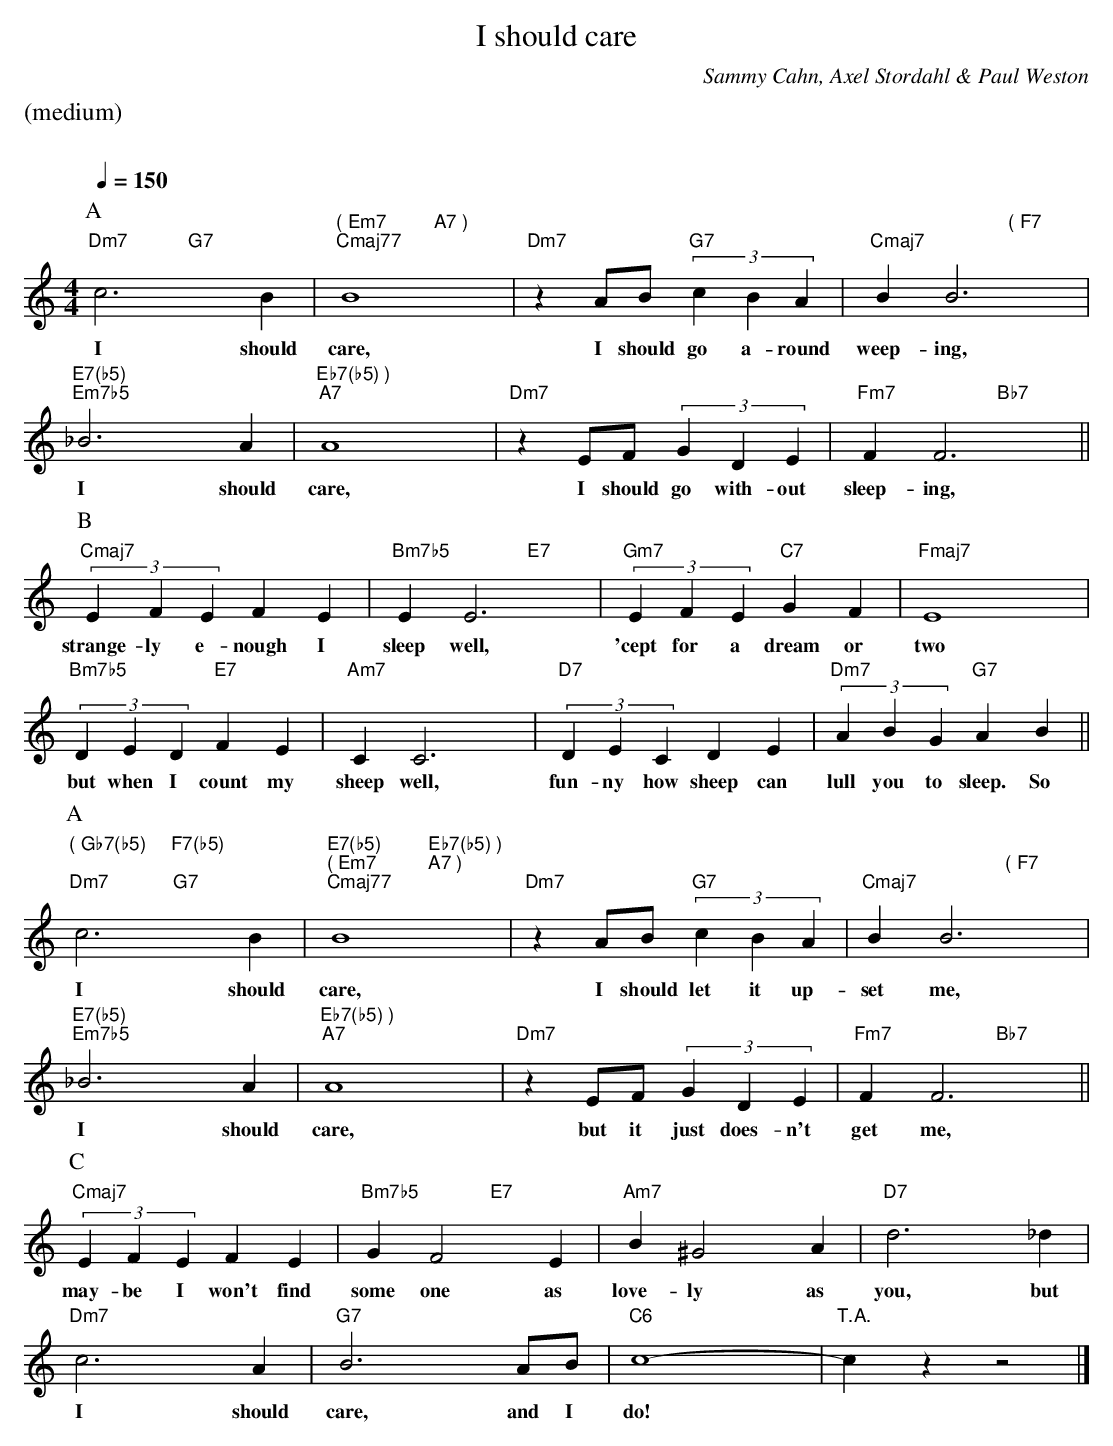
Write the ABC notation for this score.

X:1
T: I should care
M:4/4
L:1/4
C:Sammy Cahn, Axel Stordahl & Paul Weston
Q:1/4=150
%%staves (chords melody)
K:C
%%text (medium)
%%vskip 20
P: A
V:chords
"Dm7"x2 "G7"x2 | "( Em7" "Cmaj77"x2 "A7 )" " "x2 | "Dm7"x2 "G7"x2 | "Cmaj7"x2 "( F7" " "x2 |
"E7(b5)" "Em7b5"x2 x2 | "Eb7(b5) )" "A7"x2 x2 | "Dm7"x2 x2 | "Fm7"x2 "Bb7"x2 ||
V:melody
c3B | B4 | zA/2B/2 (3cBA | BB3 |
w:I should care, I should go a-round weep-ing,
_B3A | A4 | zE/2F/2 (3GDE | FF3 ||
w:I should care, I should go with-out sleep-ing,
P: B
V:chords
"Cmaj7"x2 x2 | "Bm7b5"x2 "E7"x2 | "Gm7"x2 "C7"x2 | "Fmaj7"x2 x2 |
"Bm7b5"x2 "E7"x2 | "Am7"x2 x2 | "D7"x2 x2 | "Dm7"x2 "G7"x2 ||
V:melody
(3EFE FE | EE3 | (3EFE GF | E4 |
w:strange-ly e-nough I sleep well, 'cept for a dream or two
(3DED FE | CC3 | (3DEC DE | (3ABG  AB ||
w:but when I count my sheep well, fun-ny how sheep can lull you to sleep. So
P: A
V:chords
"( Gb7(b5)" " " "Dm7"x2 "F7(b5)" " " "G7"x2 | "E7(b5)" "( Em7" "Cmaj77"x2 "Eb7(b5) )" "A7 )" " "x2 |\
 "Dm7"x2 "G7"x2 | "Cmaj7"x2 "( F7" " "x2 |
"E7(b5)" "Em7b5"x2 x2 | "Eb7(b5) )" "A7"x2 x2 | "Dm7"x2 x2 | "Fm7"x2 "Bb7"x2 ||
V:melody
c3B | B4 | zA/2B/2 (3cBA | BB3 |
w:I should care, I should let it up-set me,
_B3A | A4 | zE/2F/2 (3GDE | FF3 ||
w:I should care, but it just does-n't get me,
P: C
V:chords
"Cmaj7"x2 x2 | "Bm7b5"x2 "E7"x2 | "Am7"x2 x2 | "D7"x2 x2 |
"Dm7"x2 x2 | "G7"x2 x2 | "C6"x2 x2 | "T.A."x2 x2 |]
V:melody
(3EFE FE | GF2E  | B^G2A | d3_d |
w:may-be I won't find some one as love-ly as you, but
c3A | B3A/2B/2 | c4- | cz z2 |]
w:I should care, and I do!*
